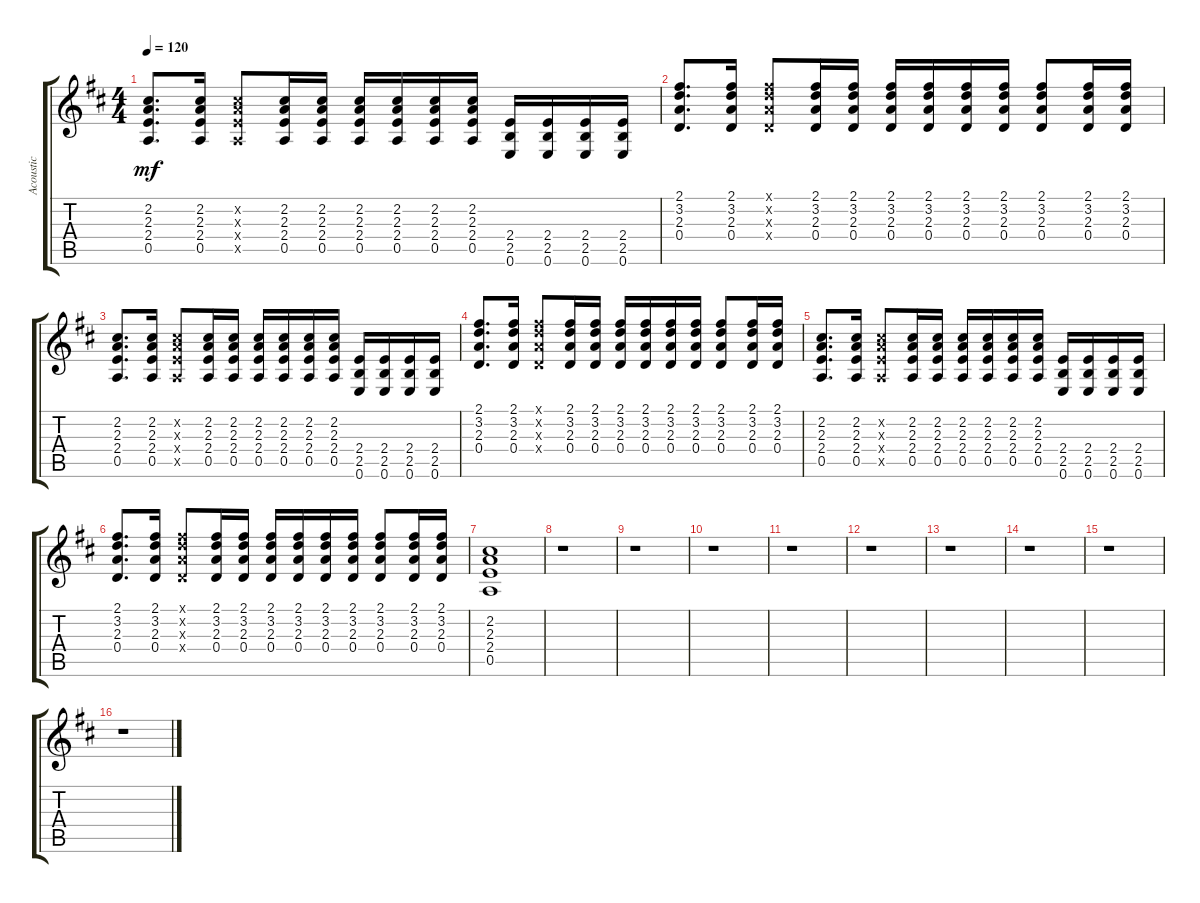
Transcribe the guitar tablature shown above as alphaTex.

\track ("Acoustic" "Acoustic") {instrument acousticguitarsteel}
\staff {score tabs}
\tuning (E4 B3 G3 D3 A2 E2) {hide}
\ts (4 4)
\tempo 120
\clef g2
\ks d
(2.2 2.3 2.4 0.5).8{d dy mf} (2.2 2.3 2.4 0.5).16 (2.2{x} 2.3{x} 2.4{x} 0.5{x}).8 (2.2 2.3 2.4 0.5).16 (2.2 2.3 2.4 0.5).16 (2.2 2.3 2.4 0.5).16 (2.2 2.3 2.4 0.5).16 (2.2 2.3 2.4 0.5).16 (2.2 2.3 2.4 0.5).16 (2.4 2.5 0.6).16 (2.4 2.5 0.6).16 (2.4 2.5 0.6).16 (2.4 2.5 0.6).16 |
(2.1 3.2 2.3 0.4).8{d} (2.1 3.2 2.3 0.4).16 (2.1{x} 3.2{x} 2.3{x} 0.4{x}).8 (2.1 3.2 2.3 0.4).16 (2.1 3.2 2.3 0.4).16 (2.1 3.2 2.3 0.4).16 (2.1 3.2 2.3 0.4).16 (2.1 3.2 2.3 0.4).16 (2.1 3.2 2.3 0.4).16 (2.1 3.2 2.3 0.4).8 (2.1 3.2 2.3 0.4).16 (2.1 3.2 2.3 0.4).16 |
(2.2 2.3 2.4 0.5).8{d} (2.2 2.3 2.4 0.5).16 (2.2{x} 2.3{x} 2.4{x} 0.5{x}).8 (2.2 2.3 2.4 0.5).16 (2.2 2.3 2.4 0.5).16 (2.2 2.3 2.4 0.5).16 (2.2 2.3 2.4 0.5).16 (2.2 2.3 2.4 0.5).16 (2.2 2.3 2.4 0.5).16 (2.4 2.5 0.6).16 (2.4 2.5 0.6).16 (2.4 2.5 0.6).16 (2.4 2.5 0.6).16 |
(2.1 3.2 2.3 0.4).8{d} (2.1 3.2 2.3 0.4).16 (2.1{x} 3.2{x} 2.3{x} 0.4{x}).8 (2.1 3.2 2.3 0.4).16 (2.1 3.2 2.3 0.4).16 (2.1 3.2 2.3 0.4).16 (2.1 3.2 2.3 0.4).16 (2.1 3.2 2.3 0.4).16 (2.1 3.2 2.3 0.4).16 (2.1 3.2 2.3 0.4).8 (2.1 3.2 2.3 0.4).16 (2.1 3.2 2.3 0.4).16 |
(2.2 2.3 2.4 0.5).8{d} (2.2 2.3 2.4 0.5).16 (2.2{x} 2.3{x} 2.4{x} 0.5{x}).8 (2.2 2.3 2.4 0.5).16 (2.2 2.3 2.4 0.5).16 (2.2 2.3 2.4 0.5).16 (2.2 2.3 2.4 0.5).16 (2.2 2.3 2.4 0.5).16 (2.2 2.3 2.4 0.5).16 (2.4 2.5 0.6).16 (2.4 2.5 0.6).16 (2.4 2.5 0.6).16 (2.4 2.5 0.6).16 |
(2.1 3.2 2.3 0.4).8{d} (2.1 3.2 2.3 0.4).16 (2.1{x} 3.2{x} 2.3{x} 0.4{x}).8 (2.1 3.2 2.3 0.4).16 (2.1 3.2 2.3 0.4).16 (2.1 3.2 2.3 0.4).16 (2.1 3.2 2.3 0.4).16 (2.1 3.2 2.3 0.4).16 (2.1 3.2 2.3 0.4).16 (2.1 3.2 2.3 0.4).8 (2.1 3.2 2.3 0.4).16 (2.1 3.2 2.3 0.4).16 |
(2.2 2.3 2.4 0.5).1 |
r.1 |
r.1 |
r.1 |
r.1 |
r.1 |
r.1 |
r.1 |
r.1 |
r.1
